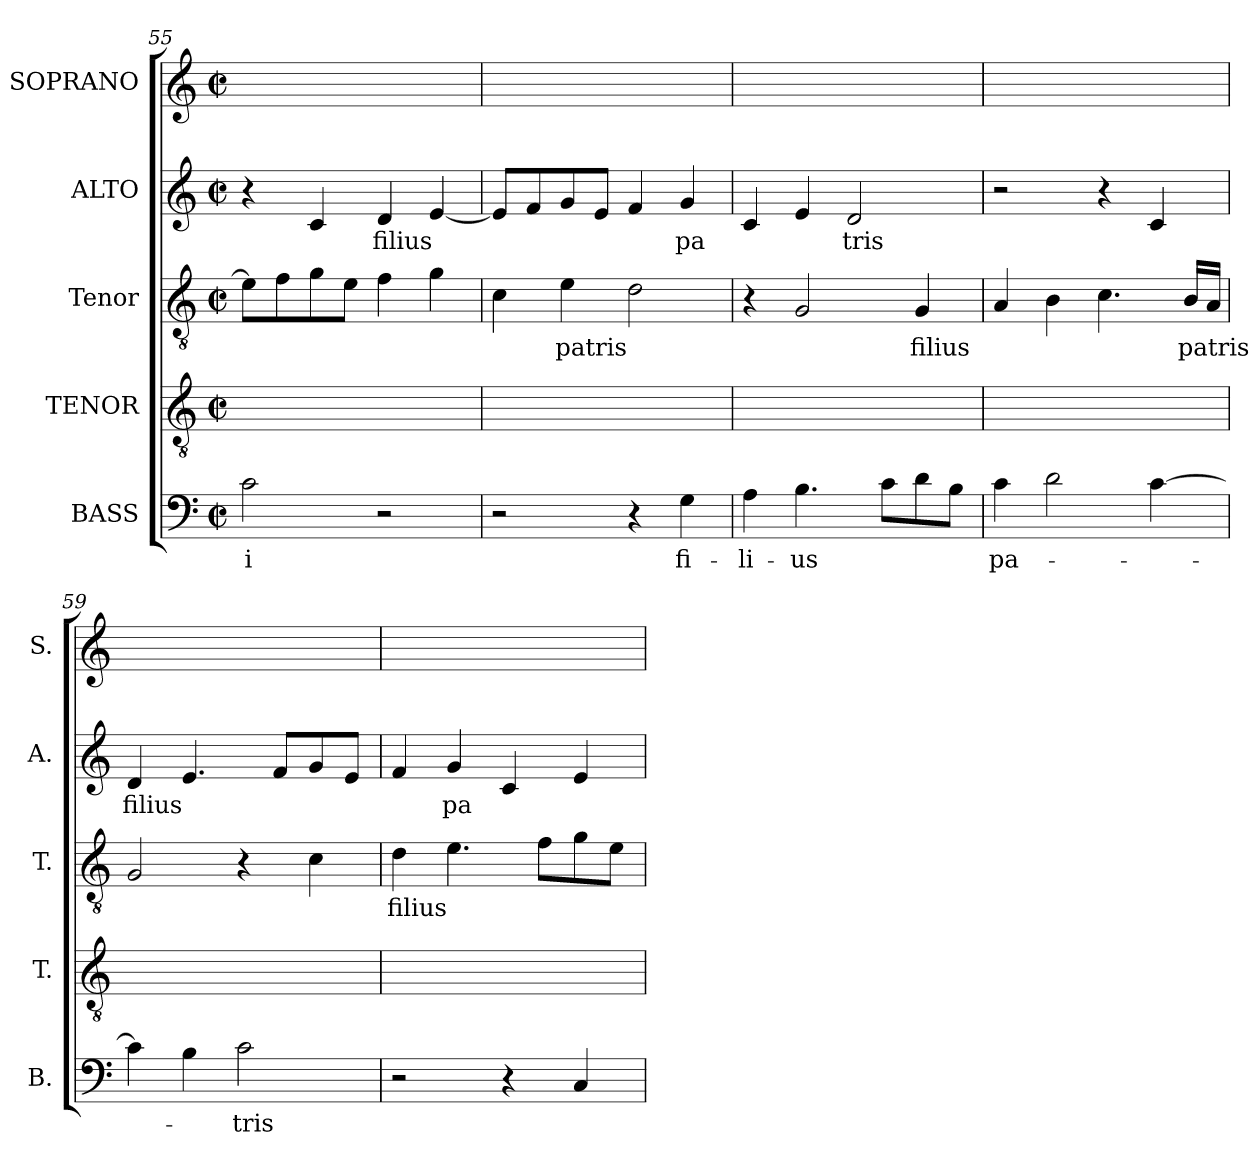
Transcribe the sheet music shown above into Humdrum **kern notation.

**kern	**text	**kern	**kern	**text	**kern	**text	**kern
*part5	*part5	*part4	*part3	*part3	*part2	*part2	*part1
*staff5	*staff5	*staff4	*staff3	*staff3	*staff2	*staff2	*staff1
*I"BASS	*	*I"TENOR	*I"Tenor	*	*I"ALTO	*	*I"SOPRANO
*I'B.	*	*I'T.	*I'T.	*	*I'A.	*	*I'S.
!!LO:PB:g=z
*clefF4	*	*clefGv2	*clefGv2	*	*clefG2	*	*clefG2
*	*	*ITrd7c12	*ITrd7c12	*	*	*	*
*k[]	*	*k[]	*k[]	*	*k[]	*	*k[]
*C:	*	*C:	*C:	*	*C:	*	*C:
*M2/2	*	*M2/2	*M2/2	*	*M2/2	*	*M2/2
*met(c|)	*	*met(c|)	*met(c|)	*	*met(c|)	*	*met(c|)
=55	=55	=55	=55	=55	=55	=55	=55
!	!LO:LY:b:color=#000000	!	!	!	!	!	!
2ci\	-i	1ryy	8Ei\L]	.	4r	.	1ryy
.	.	.	8Fi\	.	.	.	.
.	.	.	8Gi\	.	4ci/	.	.
.	.	.	8Ei\J	.	.	.	.
!	!	!	!	!	!	!LO:LY:b:color=#000000	!
2r	.	.	4Fi\	.	4di/	filius	.
.	.	.	4Gi\	.	[4ei/	.	.
=56	=56	=56	=56	=56	=56	=56	=56
2r	.	1ryy	4Ci\	.	8ei/L]	.	1ryy
.	.	.	.	.	8fi/	.	.
!	!	!	!	!LO:LY:b:color=#000000	!	!	!
.	.	.	4Ei\	patris	8gi/	.	.
.	.	.	.	.	8ei/J	.	.
4r	.	.	2Di\	.	4fi/	.	.
!	!LO:LY:b:color=#000000	!	!	!	!	!	!
!	!	!	!	!	!	!LO:LY:b:color=#000000	!
4Gi\	fi-	.	.	.	4gi/	pa	.
=57	=57	=57	=57	=57	=57	=57	=57
!	!LO:LY:b:color=#000000	!	!	!	!	!	!
4Ai\	-li-	1ryy	4r	.	4ci/	.	1ryy
!	!LO:LY:b:color=#000000	!	!	!	!	!	!
4.Bi\	-us	.	2GGi/	.	4ei/	.	.
!	!	!	!	!	!	!LO:LY:b:color=#000000	!
.	.	.	.	.	2di/	tris	.
8ci\L	.	.	.	.	.	.	.
!	!	!	!	!LO:LY:b:color=#000000	!	!	!
8di\	.	.	4GGi/	filius	.	.	.
8Bi\J	.	.	.	.	.	.	.
=58	=58	=58	=58	=58	=58	=58	=58
!	!LO:LY:b:color=#000000	!	!	!	!	!	!
4ci\	pa-	1ryy	4AAi/	.	2r	.	1ryy
2di\	.	.	4BBi\	.	.	.	.
.	.	.	4.Ci\	.	4r	.	.
[4ci\	.	.	.	.	4ci/	.	.
!	!	!	!	!LO:LY:b:color=#000000	!	!	!
.	.	.	16BBi/LL	patris	.	.	.
.	.	.	16AAi/JJ	.	.	.	.
=59	=59	=59	=59	=59	=59	=59	=59
!	!	!	!	!	!	!LO:LY:b:color=#000000	!
4ci\]	.	1ryy	2GGi/	.	4di/	filius	1ryy
4Bi\	.	.	.	.	4.ei/	.	.
!	!LO:LY:b:color=#000000	!	!	!	!	!	!
2ci\	-tris	.	4r	.	.	.	.
.	.	.	.	.	8fi/L	.	.
.	.	.	4Ci\	.	8gi/	.	.
.	.	.	.	.	8ei/J	.	.
!!LO:LB:g=z
=60	=60	=60	=60	=60	=60	=60	=60
!	!	!	!	!LO:LY:b:color=#000000	!	!	!
2r	.	1ryy	4Di\	filius	4fi/	.	1ryy
!	!	!	!	!	!	!LO:LY:b:color=#000000	!
.	.	.	4.Ei\	.	4gi/	pa	.
4r	.	.	.	.	4ci/	.	.
.	.	.	8Fi\L	.	.	.	.
4Ci/	.	.	8Gi\	.	4ei/	.	.
.	.	.	8Ei\J	.	.	.	.
=	=	=	=	=	=	=	=
*-	*-	*-	*-	*-	*-	*-	*-
